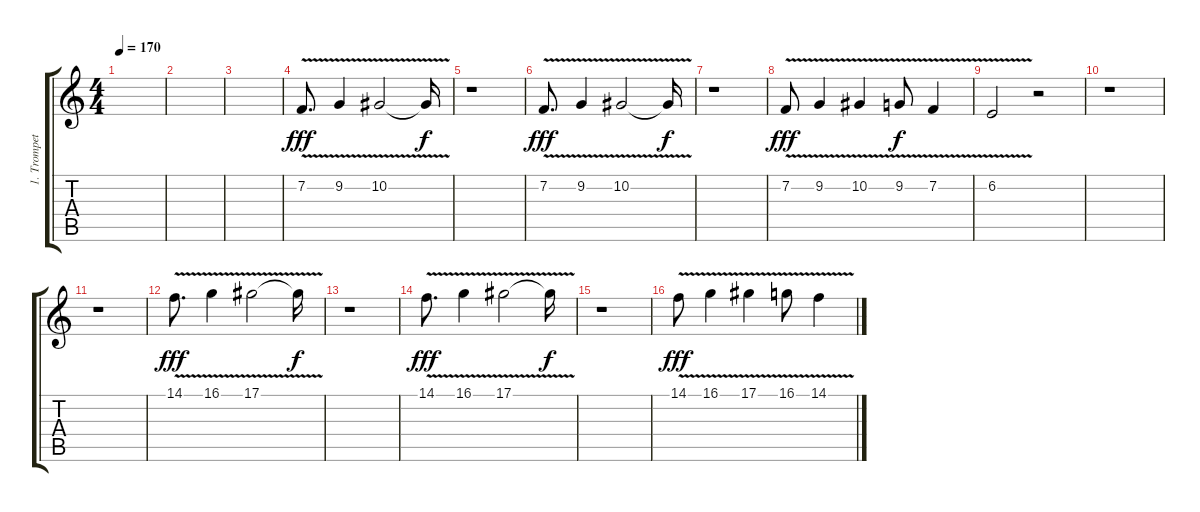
\track ("1. Trompete" "1. Trompet") {instrument trumpet}
\staff {score tabs}
\tuning (Eb4 Bb3 Gb3 Db3 Ab2 Eb2) {hide}
\ts (4 4)
\tempo 170
\clef g2
\ks c
|
|
|
7.2{v}.8{d dy fff} 9.2{v}.4 10.2{v}.2 10.2{t}.16{dy f} |
r.1 |
7.2{v}.8{d dy fff} 9.2{v}.4 10.2{v}.2 10.2{t}.16{dy f} |
r.1 |
7.2{v}.8{dy fff} 9.2{v}.4 10.2{v}.4 9.2{v}.8{dy f} 7.2{v}.4 |
6.2{v}.2 r.2 |
r.1 |
r.1 |
14.1{v}.8{d dy fff} 16.1{v}.4 17.1{v}.2 17.1{t}.16{dy f} |
r.1 |
14.1{v}.8{d dy fff} 16.1{v}.4 17.1{v}.2 17.1{t}.16{dy f} |
r.1 |
14.1{v}.8{dy fff} 16.1{v}.4 17.1{v}.4 16.1{v}.8 14.1{v}.4
